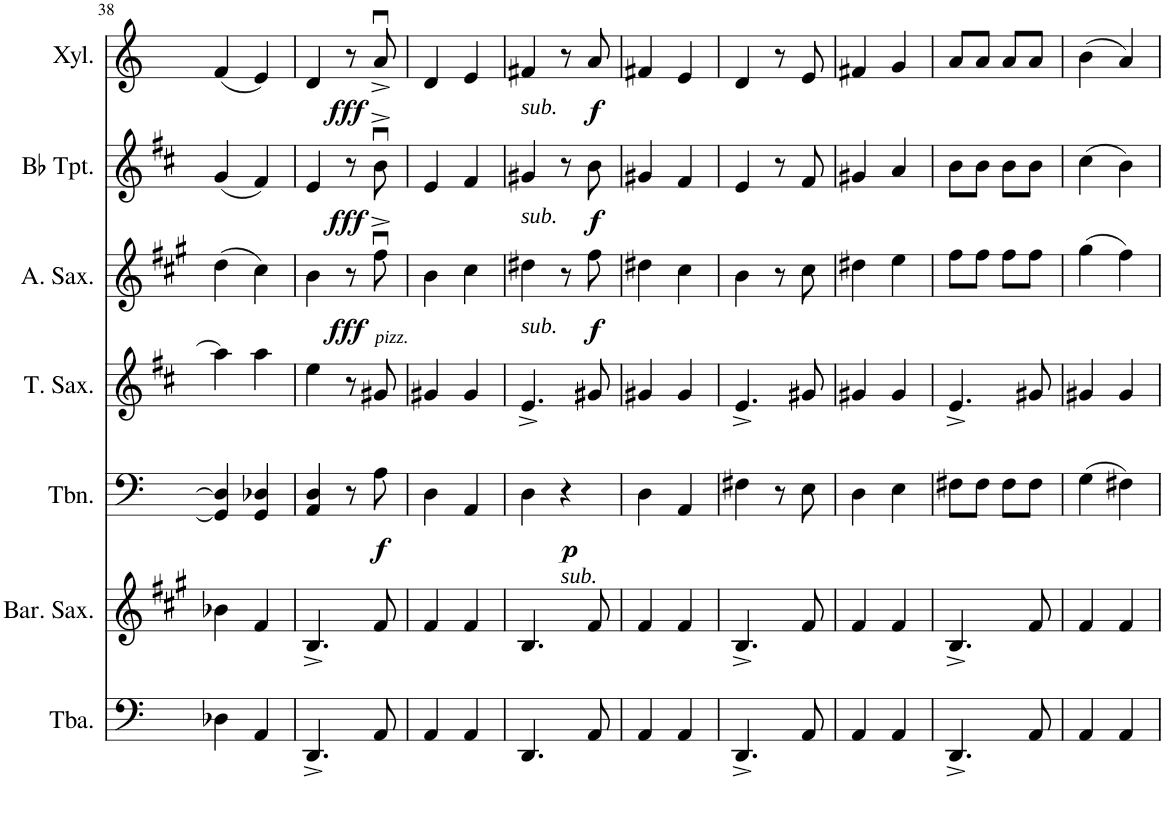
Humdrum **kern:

**kern	**kern	**kern	**dynam	**kern	**kern	**dynam	**kern	**dynam	**kern	**dynam
*part7	*part6	*part5	*part5	*part4	*part3	*part3	*part2	*part2	*part1	*part1
*staff7	*staff6	*staff5	*staff5	*staff4	*staff3	*staff3	*staff2	*staff2	*staff1	*staff1
*I"Tuba	*I"Baritone Saxophone	*I"Trombone	*	*I"Tenor Saxophone	*I"Alto Saxophone	*	*I"Bb Trumpet	*	*I"Xylophone	*
*I'Tba.	*I'Bar. Sax.	*I'Tbn.	*	*I'T. Sax.	*I'A. Sax.	*	*I'Bb Tpt.	*	*I'Xyl.	*
!!LO:PB:g=z
*clefF4	*clefG2	*clefF4	*	*clefG2	*clefG2	*	*clefG2	*	*clefG2	*
*	*Trd12c21	*	*	*Trd8c14	*Trd5c9	*	*Trd1c2	*	*Trd-7c-12	*
*k[]	*k[f#c#g#]	*k[]	*	*k[f#c#]	*k[f#c#g#]	*	*k[f#c#]	*	*k[]	*
*M2/4	*M2/4	*M2/4	*	*M2/4	*M2/4	*	*M2/4	*	*M2/4	*
=38	=38	=38	=38	=38	=38	=38	=38	=38	=38	=38
4D-X\	4b-X\	4GG/] 4D-/]	.	4aa\]	(4dd\	.	(4g/	.	(4f/	.
4AA/	4f#/	4GG/ 4D-X/	.	4aa\	4cc#\)	.	4f#/)	.	4e/)	.
=39	=39	=39	=39	=39	=39	=39	=39	=39	=39	=39
4.DD^/	4.B^/	4AA/ 4D/	.	4ee\	4b\	.	4e/	.	4d/	.
!	!	!	!	!	!	!LO:DY:b	!	!LO:DY:b	!	!LO:DY:b
.	.	8r	.	8r	8r	fff	8r	fff	8r	fff
!	!	!	!	!LO:TX:a:i:t=pizz.	!	!	!	!	!	!
!	!	!	!LO:DY:b	!	!	!	!	!	!	!
8AA/	8f#/	8A\	f	8g#X/	8ff#u^\	.	8bu^\	.	8au^/	.
=40	=40	=40	=40	=40	=40	=40	=40	=40	=40	=40
4AA/	4f#/	4D\	.	4g#X/	4b\	.	4e/	.	4d/	.
4AA/	4f#/	4AA/	.	4g#/	4cc#\	.	4f#/	.	4e/	.
=41	=41	=41	=41	=41	=41	=41	=41	=41	=41	=41
!	!	!	!	!	!	!	!	!	!LO:TX:b:i:t=sub.	!
!	!	!	!	!	!	!	!LO:TX:b:i:t=sub.	!	!	!
!	!	!	!	!	!LO:TX:b:i:t=sub.	!	!	!	!	!
4.DD/	4.B/	4D\	.	4.e^/	4dd#X\	.	4g#X/	.	4f#X/	.
!	!	!LO:TX:b:i:t=sub.	!	!	!	!	!	!	!	!
!	!	!	!LO:DY:b	!	!	!	!	!	!	!
.	.	4r	p	.	8r	.	8r	.	8r	.
!	!	!	!	!	!	!LO:DY:b	!	!LO:DY:b	!	!LO:DY:b
8AA/	8f#/	.	.	8g#X/	8ff#\	f	8b\	f	8a/	f
=42	=42	=42	=42	=42	=42	=42	=42	=42	=42	=42
4AA/	4f#/	4D\	.	4g#X/	4dd#X\	.	4g#X/	.	4f#X/	.
4AA/	4f#/	4AA/	.	4g#/	4cc#\	.	4f#/	.	4e/	.
=43	=43	=43	=43	=43	=43	=43	=43	=43	=43	=43
4.DD^/	4.B^/	4F#X\	.	4.e^/	4b\	.	4e/	.	4d/	.
.	.	8r	.	.	8r	.	8r	.	8r	.
8AA/	8f#/	8E\	.	8g#X/	8cc#\	.	8f#/	.	8e/	.
=44	=44	=44	=44	=44	=44	=44	=44	=44	=44	=44
4AA/	4f#/	4D\	.	4g#X/	4dd#X\	.	4g#X/	.	4f#X/	.
4AA/	4f#/	4E\	.	4g#/	4ee\	.	4a/	.	4g/	.
=45	=45	=45	=45	=45	=45	=45	=45	=45	=45	=45
4.DD^/	4.B^/	8F#X\L	.	4.e^/	8ff#\L	.	8b\L	.	8a/L	.
.	.	8F#\J	.	.	8ff#\J	.	8b\J	.	8a/J	.
.	.	8F#\L	.	.	8ff#\L	.	8b\L	.	8a/L	.
8AA/	8f#/	8F#\J	.	8g#X/	8ff#\J	.	8b\J	.	8a/J	.
=46	=46	=46	=46	=46	=46	=46	=46	=46	=46	=46
4AA/	4f#/	(4G\	.	4g#X/	(4gg#\	.	(4cc#\	.	(4b\	.
4AA/	4f#/	4F#X\)	.	4g#/	4ff#\)	.	4b\)	.	4a/)	.
=	=	=	=	=	=	=	=	=	=	=
*-	*-	*-	*-	*-	*-	*-	*-	*-	*-	*-
